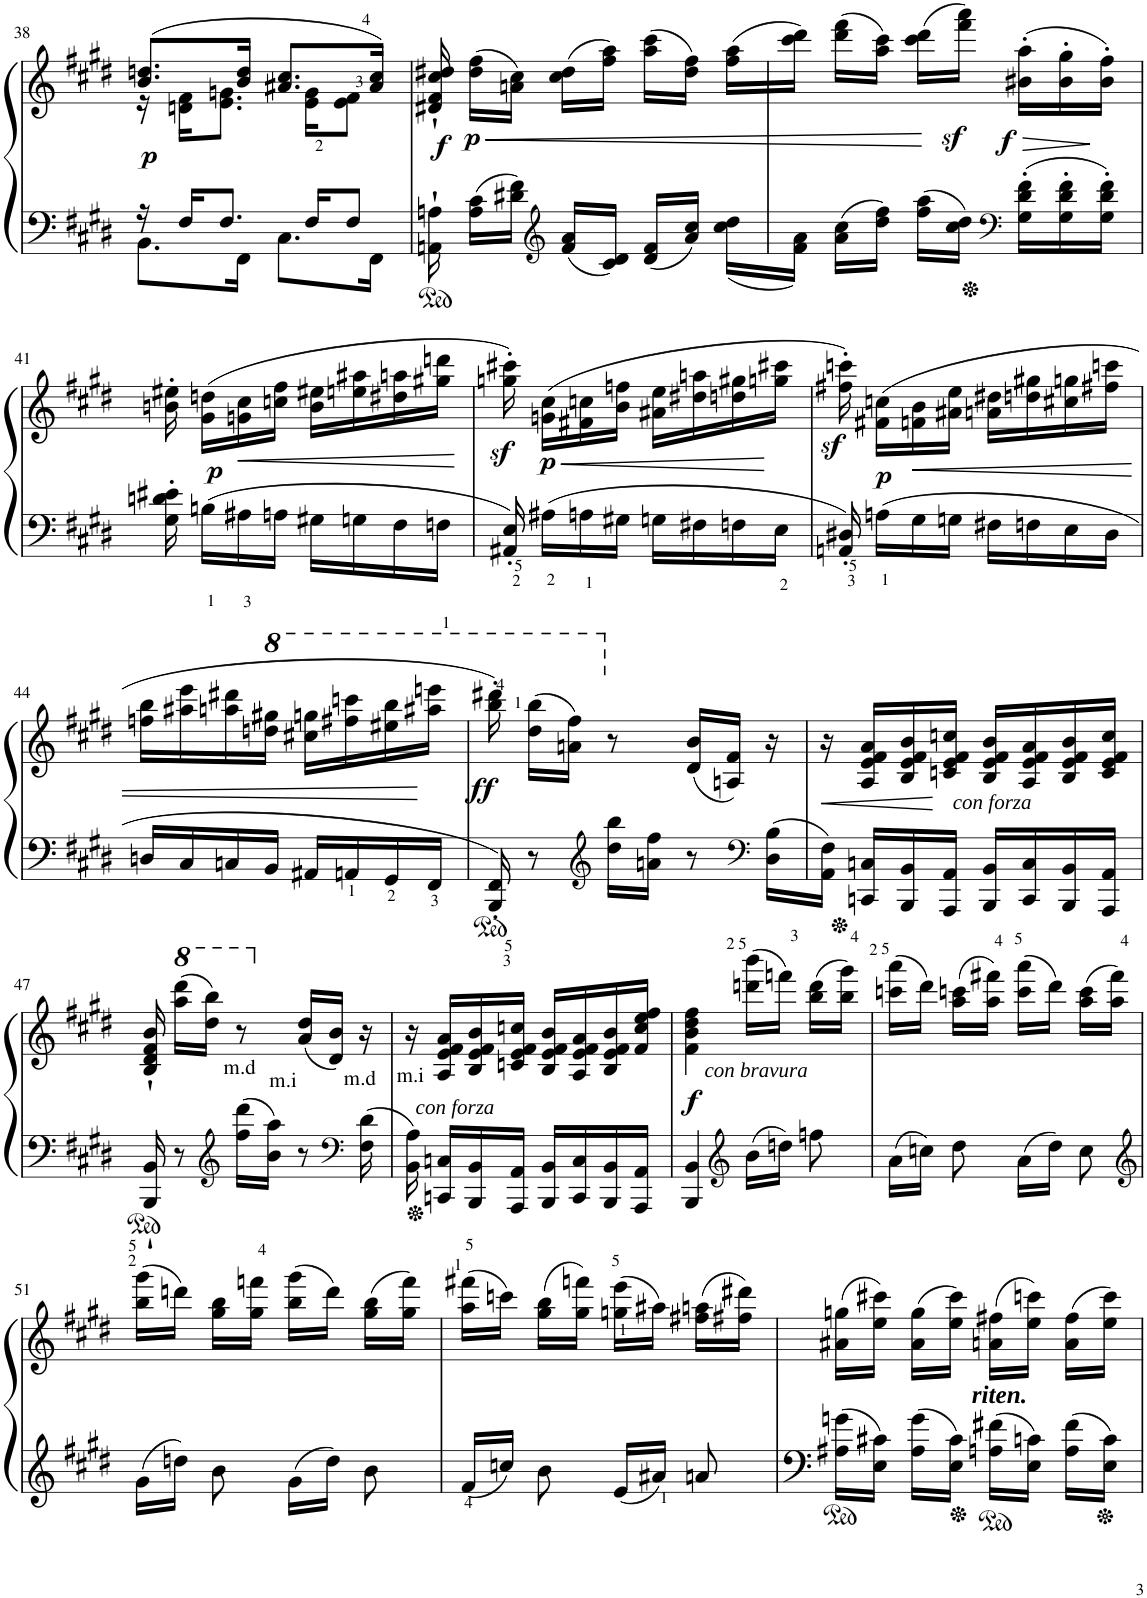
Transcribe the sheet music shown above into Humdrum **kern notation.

**kern	**kern	**dynam
*part1	*part1	*part1
*staff2	*staff1	*staff1/2
*I"Piano	*	*
*I'Pno	*	*
!!LO:PB:g=z
*clefF4	*clefG2	*
*k[f#c#g#d#]	*k[f#c#g#d#]	*
*M2/4	*M2/4	*
=38	=38	=38
*^	*^	*
!	!	!	!	!LO:DY:b
16r	8.BB\L	(8.b/ 8.ddn/L	16r	p
16F#/KL	.	.	16dn\ 16f#\KL	.
8.F#/J	.	.	8.e\ 8.gn\J	.
.	16FF#\Jk	16b/ 16dd/Jk	.	.
.	8.C#\L	8.a#X/ 8.cc#/L	.	.
16F#/KL	.	.	16e\ 16g\KL	.
8F#/J	.	.	8e\ 8f#\J	.
.	16FF#\Jk	16a#/ 16cc#/Jk)	.	.
=39	=39	=39	=39	=39
!	!	!	!	!LO:DY:b
16AAn\'` 16An\'`	4..ryy	16d#X/'` 16f#/'` 16cc#/'` 16dd#X/'`	4..ryy	f
!	!	!	!	!LO:HP:b
!	!	!	!	!LO:DY:n=1:b
16A\ 16c#\LL	.	(>16dd#\ 16ff#\LL	.	< p
16d#X\ 16f#\JJ	.	16an\ 16cc#\JJ)	.	.
*clefG2	*	*	*	*
16f#/ 16a/LL	.	(>16cc#\ 16dd#\LL	.	.
16c#/ 16d#/JJ	.	16ff#\ 16aa\JJ)	.	.
16d#/ 16f#/LL	.	(>16aa\ 16ccc#\LL	.	.
16a/ 16cc#/JJ	.	16dd#\ 16ff#\JJ)	.	.
16ryy	16cc#\ 16dd#\LL	16ryy	(>16ff#\ 16aa\LL	.
=40	=40	=40	=40	=40
16ryy	16f#\ 16a\JJ	16ryy	16ccc#\ 16ddd#\JJ)	.
16a\ 16cc#\LL	4..ryy	(>16ddd#\ 16fff#\LL	4..ryy	.
16dd#\ 16ff#\JJ	.	16aa\ 16ccc#\JJ)	.	.
16ff#\ 16aa\LL	.	(>16ccc#\ 16ddd#\LL	.	.
!	!	!	!	!LO:DY:b
16cc#\ 16dd#\JJ	.	16fff#\ 16aaa\JJ)	.	sf
*clefF4	*	*	*	*
!	!	!	!	!LO:HP:b
!	!	!	!	!LO:DY:n=1:b
16G#\' 16d#\' 16f#\'LL	.	(>16b#X\' 16aa\'LL	.	> f
16G#\' 16d#\' 16f#\'	.	16b#\' 16gg#\'	.	.
16G#\' 16d#\' 16f#\'JJ	.	16b#\' 16ff#\'JJ)	.	[
*v	*v	*	*	*
*	*v	*v	*
!!LO:LB:g=z
=41	=41	=41
16G#\' 16dn\' 16e#X\'	16bn\' 16ee#X\'	.
!	!	!LO:DY:b
16Bn\LL	(16g#\ 16ddn\LL	p
!	!	!LO:HP:b=2
16A#X\	16gn\ 16cc#\	<
16An\JJ	16ccn\ 16ff#\JJ	.
16G#X\LL	16b\ 16ee#X\LL	.
16Gn\	16een\ 16aa#X\	.
16F#\	16dd#X\ 16aan\	.
16Fn\JJ	16gg#X\ 16dddn\JJ	]
=42	=42	=42
16AA#X/' 16E/'	16ggn\z<' 16ccc#X\z<')	.
!	!	!LO:HP:b
!	!	!LO:DY:n=1:b
16A#X\LL	(16gn\ 16cc#\LL	< p
16An\	16f#X\ 16ccn\	.
16G#X\JJ	16b\ 16ffn\JJ	.
16Gn\LL	16a#X\ 16ee\LL	.
16F#X\	16dd#X\ 16aan\	.
16Fn\	16ddn\ 16gg#X\	.
16E\JJ	16ggn\ 16ccc#X\JJ	[
=43	=43	=43
16AAn/' 16D#X/'	16ff#X\z<' 16cccn\z<')	.
!	!	!LO:DY:b
16An\LL	(16f#X\ 16ccn\LL	p
!	!	!LO:HP:b
16G#\	16fn\ 16b\	<
16Gn\JJ	16a#X\ 16ee\JJ	.
16F#X\LL	16an\ 16dd#X\LL	.
16Fn\	16ddn\ 16gg#X\	.
16E\	16cc#X\ 16ggn\	.
16D#\JJ	16ff#X\ 16cccn\JJ	.
!!LO:LB:g=z
=44	=44	=44
16Dn/LL	16ffn\ 16bb\LL	.
16C#/	16aa#X\ 16eee\	.
16Cn/	16aan\ 16ddd#X\	.
*	*8va	*
16BB/JJ	16dddn\ 16ggg#X\JJ	.
16AA#X/LL	16ccc#X\ 16gggn\LL	.
16AAn/	16fff#X\ 16ccccn\	.
16GG#/	16eee#X\ 16bbb\	.
16FF#/JJ	16aaa#X\ 16eeeen\JJ	[
=45	=45	=45
!	!	!LO:DY:b
16BBB/' 16FF#/'	16bbb\' 16dddd#X\')	ff
8r	(16ddd#\ 16bbb\LL	.
.	16aan\ 16fff#\JJ)	.
*clefG2	*	*
*	*X8va	*
16dd#\ 16bb\LL	8r	.
16an\ 16ff#\JJ	.	.
8r	(16d#/ 16b/LL	.
.	16An/ 16f#/JJ)	.
*clefF4	*	*
16D#\ 16B\LL	16r	.
=46	=46	=46
16AA\ 16F#\JJ	16r	.
16CCn/ 16Cn/LL	16A/ 16e/ 16f#/ 16a/LL	.
16BBB/ 16BB/	16B/ 16e/ 16f#/ 16b/	.
16AAA/ 16AA/JJ	16cn/ 16e/ 16f#/ 16ccn/JJ	[
!	!	!LO:DY:b
16BBB/ 16BB/LL	16B/ 16e/ 16f#/ 16b/LL	other-dynamics
16CC/ 16C/	16A/ 16e/ 16f#/ 16a/	.
16BBB/ 16BB/	16B/ 16e/ 16f#/ 16b/	.
16AAA/ 16AA/JJ	16c/ 16e/ 16f#/ 16cc/JJ	.
!!LO:LB:g=z
=47	=47	=47
16BBB/'` 16BB/'`	16B/'` 16d#/'` 16f#/'` 16b/'`	.
*	*8va	*
8r	(16aaa\ 16dddd#\LL	.
.	16ddd#\ 16bbb\JJ)	.
*clefG2	*	*
*	*X8va	*
!LO:TX:a:t=m.d	!	!
16ff#\ 16ddd#\LL	8r	.
!LO:TX:a:t=m.i	!	!
16b\ 16aa\JJ	.	.
8r	(16a/ 16dd#/LL	.
.	16d#/ 16b/JJ)	.
*clefF4	*	*
!LO:TX:a:t=m.d	!	!
16F#\ 16d#\	16r	.
=48	=48	=48
!LO:TX:a:t=m.i	!	!
16BB\ 16A\	16r	.
16CCn/ 16Cn/LL	16A/ 16e/ 16f#/ 16a/LL	.
!	!	!LO:DY:a=2
16BBB/ 16BB/	16B/ 16e/ 16f#/ 16b/	other-dynamics
16AAA/ 16AA/JJ	16cn/ 16e/ 16f#/ 16ccn/JJ	.
16BBB/ 16BB/LL	16B/ 16e/ 16f#/ 16b/LL	.
16CC/ 16C/	16A/ 16e/ 16f#/ 16a/	.
16BBB/ 16BB/	16B/ 16e/ 16f#/ 16b/	.
16AAA/ 16AA/JJ	16f#/ 16cc/ 16ee/ 16ff#/JJ	.
=49	=49	=49
!	!	!LO:DY:b
4BBB/ 4BB/	4f#\ 4b\ 4dd#\ 4ff#\	f
*clefG2	*	*
!	!	!LO:DY:b
16b\LL	(16dddn\ 16bbb\LL	other-dynamics
16ddn\JJ	16fffn\JJ)	.
8ffn\	(16bb\ 16ddd\LL	.
.	16bb\ 16ggg#\JJ)	.
=50	=50	=50
16a\LL	(16cccn\ 16aaa\LL	.
16ccn\JJ	16ddd#\JJ)	.
8dd#\	(16aa\ 16cccn\LL	.
.	16aa\ 16fff#X\JJ)	.
16a\LL	(16ccc\ 16aaa\LL	.
16dd#\JJ	16ddd#\JJ)	.
8cc\	(16aa\ 16ccc\LL	.
.	16aa\ 16fff#\JJ)	.
!!LO:LB:g=z
=51	=51	=51
*clefG2	*	*
16g#\LL	(16bb\ 16ggg#\LL	.
16ddn\JJ	16dddn\JJ)	.
8b\	16gg#\ 16bb\LL	.
.	16gg#\ 16fffn\JJ	.
16g#\LL	(16bb\ 16ggg#\LL	.
16dd\JJ	16ddd\JJ)	.
8b\	(16gg#\ 16bb\LL	.
.	16gg#\ 16fff\JJ)	.
=52	=52	=52
16f#/LL	(16aa\ 16fff#X\LL	.
16ccn/JJ	16cccn\JJ)	.
8b\	(16gg#\ 16bb\LL	.
.	16gg#\ 16fffn\JJ)	.
16e/LL	(16ggn\ 16eee\LL	.
16a#X/JJ	16aa#X\JJ)	.
8an/	(16ff#X\ 16aan\LL	.
.	16ff#X\ 16ddd#X\JJ)	.
=53	=53	=53
16A#X\ 16gn\LL	(16a#X\ 16ggn\LL	.
16E\ 16c#X\JJ	16ee\ 16ccc#X\JJ)	.
16A#\ 16g\LL	(16a#\ 16gg\LL	.
16E\ 16c#\JJ	16ee\ 16ccc#\JJ)	.
!	!LO:TX:b:Bi:t=riten.	!
16An\ 16f#X\LL	(16an\ 16ff#X\LL	.
16E\ 16cn\JJ	16ee\ 16cccn\JJ)	.
16A\ 16f#\LL	(16a\ 16ff#\LL	.
16E\ 16c\JJ	16ee\ 16ccc\JJ)	.
=	=	=
*-	*-	*-
